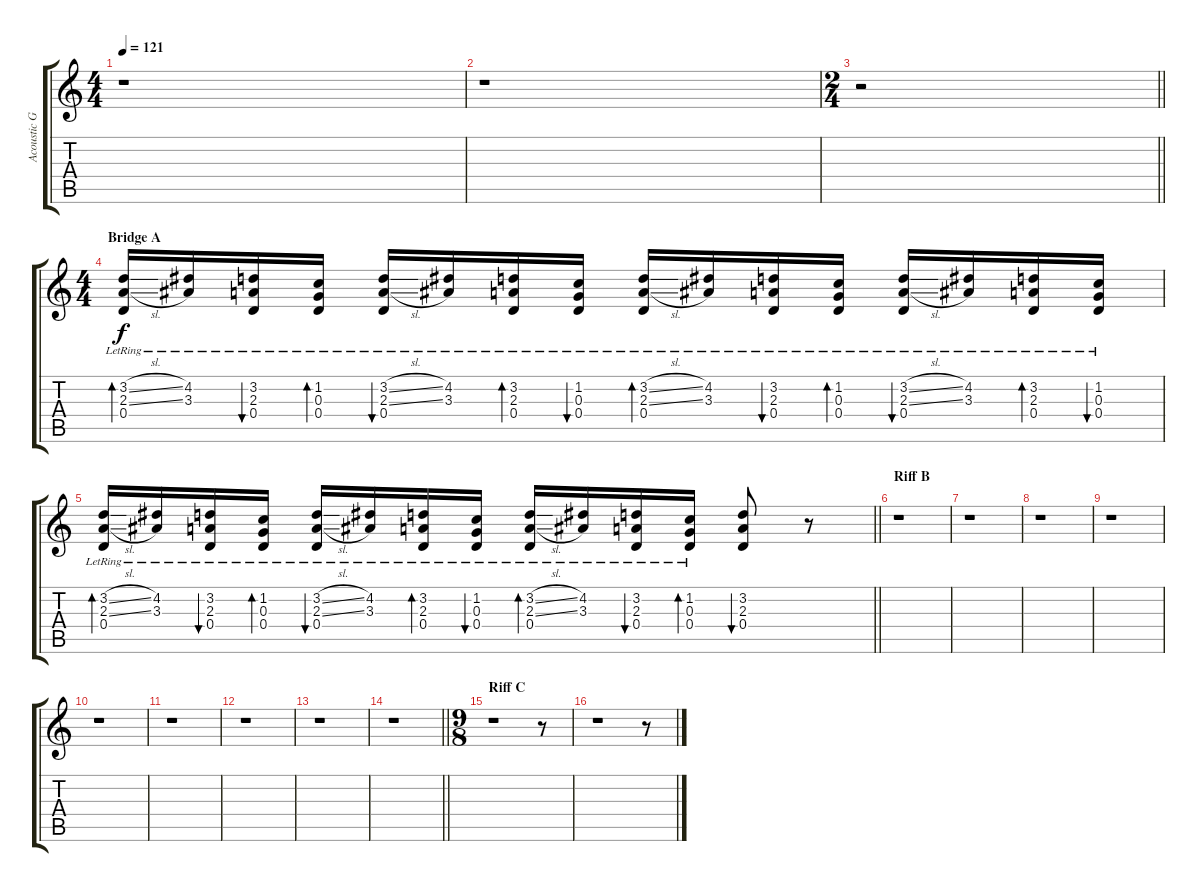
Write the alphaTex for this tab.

\track ("Acoustic Guitar" "Acoustic G") {instrument acousticguitarsteel}
\staff {score tabs}
\tuning (E4 B3 G3 D3 A2 E2) {hide}
\ts (4 4)
\tempo 121
\clef g2
\ks c
r.1{dy f} |
r.1 |
\ts (2 4)
\barLineRight lightlight
r.2 |
\ts (4 4)
\section ("" "Bridge A")
(3.2{sl lr} 2.3{sl lr} 0.4{lr}).16{bd 120} (4.2{lr} 3.3{lr}).16 (3.2{lr} 2.3{lr} 0.4).16{bu 120} (1.2{lr} 0.3{lr} 0.4).16{bd 120} (3.2{sl lr} 2.3{sl lr} 0.4{lr}).16{bu 120} (4.2{lr} 3.3{lr}).16 (3.2{lr} 2.3{lr} 0.4).16{bd 120} (1.2{lr} 0.3{lr} 0.4).16{bu 120} (3.2{sl lr} 2.3{sl lr} 0.4{lr}).16{bd 120} (4.2{lr} 3.3{lr}).16 (3.2{lr} 2.3{lr} 0.4).16{bu 120} (1.2{lr} 0.3{lr} 0.4).16{bd 120} (3.2{sl lr} 2.3{sl lr} 0.4{lr}).16{bu 120} (4.2{lr} 3.3{lr}).16 (3.2{lr} 2.3{lr} 0.4).16{bd 120} (1.2{lr} 0.3{lr} 0.4).16{bu 120} |
\barLineRight lightlight
(3.2{sl lr} 2.3{sl lr} 0.4{lr}).16{bd 120} (4.2{lr} 3.3{lr}).16 (3.2{lr} 2.3{lr} 0.4).16{bu 120} (1.2{lr} 0.3{lr} 0.4).16{bd 120} (3.2{sl lr} 2.3{sl lr} 0.4{lr}).16{bu 120} (4.2{lr} 3.3{lr}).16 (3.2{lr} 2.3{lr} 0.4).16{bd 120} (1.2{lr} 0.3{lr} 0.4).16{bu 120} (3.2{sl lr} 2.3{sl lr} 0.4{lr}).16{bd 120} (4.2{lr} 3.3{lr}).16 (3.2{lr} 2.3{lr} 0.4).16{bu 120} (1.2{lr} 0.3{lr} 0.4).16{bd 120} (3.2 2.3 0.4).8{bu 120} r.8 |
\section ("" "Riff B")
r.1 |
r.1 |
r.1 |
r.1 |
r.1 |
r.1 |
r.1 |
r.1 |
\barLineRight lightlight
r.1 |
\ts (9 8)
\section ("" "Riff C")
r.1 r.8 |
r.1 r.8
